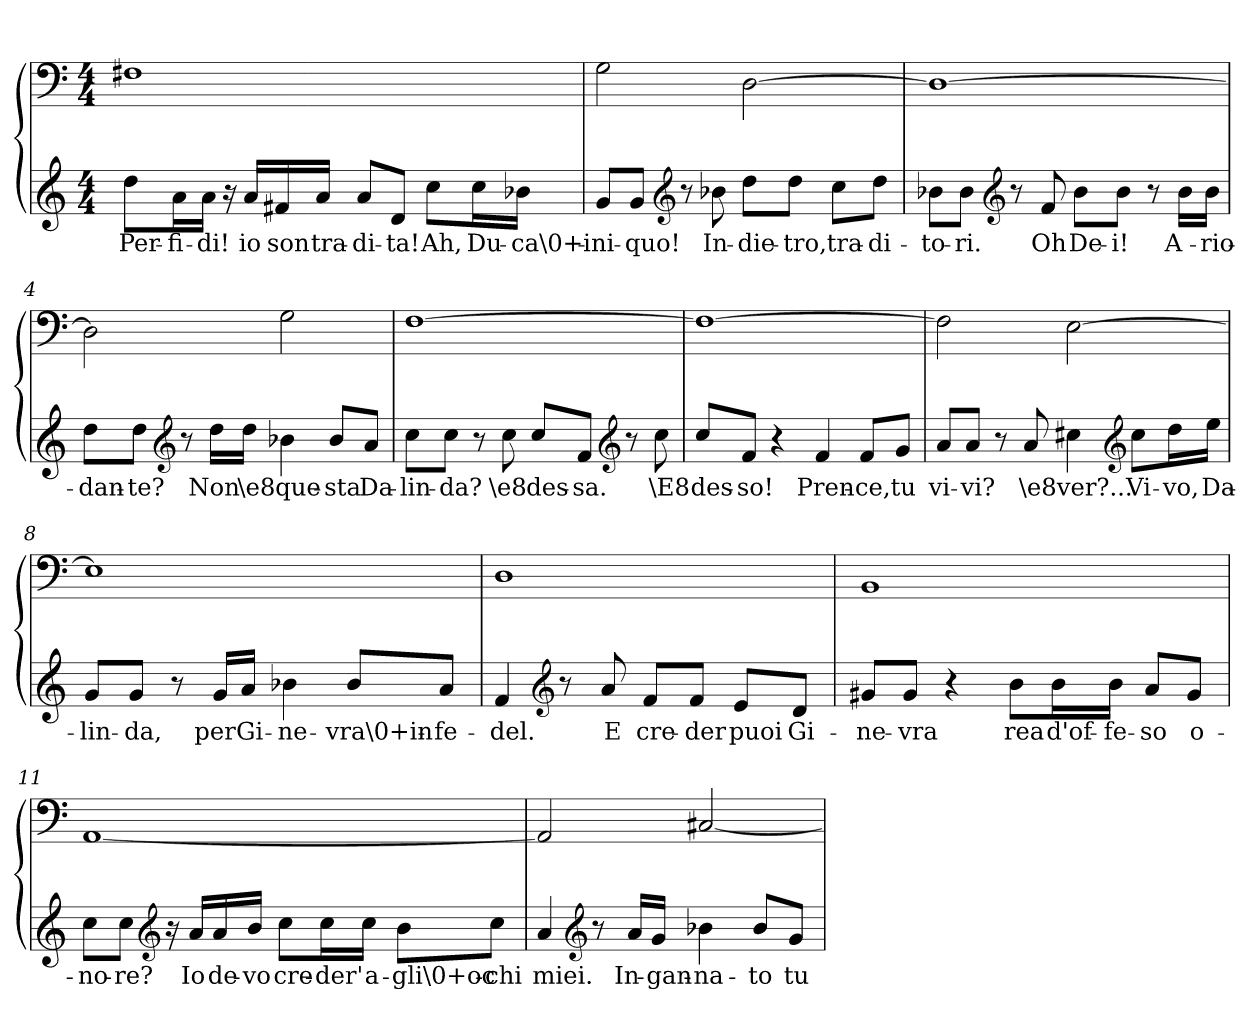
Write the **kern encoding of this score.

**kern	**text	**kern
*part1	*part1	*part1
*staff2	*staff2	*staff1
*clefG2	*	*clefF4
*k[]	*	*k[]
*C:	*	*C:
*M4/4	*	*M4/4
=1	=1	=1
8dd\L	Per-	1F#X\
16a\L	-fi-	.
16a\JJ	-di!	.
16r	.	.
16a/LL	io	.
16f#X/	son	.
16a/JJ	tra-	.
8a/L	-di-	.
8d/J	-ta!	.
8cc\L	Ah,	.
16cc\L	Du-	.
16b-X\JJ	-ca\0+i-	.
=2	=2	=2
8g/L	-ni-	2G\
8g/J	-quo!	.
*clefG2	*	*
8r	.	.
8b-X\	In-	.
8dd\L	-die-	[2D\
8dd\J	-tro,	.
8cc\L	tra-	.
8dd\J	-di-	.
=3	=3	=3
8b-X\L	-to-	1D\_
8b-\J	-ri.	.
*clefG2	*	*
8r	.	.
8f/	Oh	.
8b-\L	De-	.
8b-\J	-i!	.
8r	.	.
16b-\LL	A-	.
16b-\JJ	-rio-	.
=4	=4	=4
8dd\L	-dan-	2D\]
8dd\J	-te?	.
*clefG2	*	*
8r	.	.
16dd\LL	Non	.
16dd\JJ	\e8	.
4b-X\	que-	2G\
8b-/L	-sta	.
8a/J	Da-	.
=5	=5	=5
8cc\L	-lin-	[1F\
8cc\J	-da?	.
8r	.	.
8cc\	\e8	.
8cc/L	des-	.
8f/J	-sa.	.
*clefG2	*	*
8r	.	.
8cc\	\E8	.
=6	=6	=6
8cc/L	des-	1F\_
8f/J	-so!	.
4r	.	.
4f/	Pren-	.
8f/L	-ce,	.
8g/J	tu	.
=7	=7	=7
8a/L	vi-	2F\]
8a/J	-vi?	.
8r	.	.
8a/	\e8	.
4cc#X\	ver?...	[2E\
*clefG2	*	*
8cc#\L	Vi-	.
16dd\L	-vo,	.
16ee\JJ	Da-	.
=8	=8	=8
8g/L	-lin-	1E\]
8g/J	-da,	.
8r	.	.
16g/LL	per	.
16a/JJ	Gi-	.
4b-X\	-ne-	.
8b-/L	-vra\0+in-	.
8a/J	-fe-	.
=9	=9	=9
4f/	-del.	1D\
*clefG2	*	*
8r	.	.
8a/	E	.
8f/L	cre-	.
8f/J	-der	.
8e/L	puoi	.
8d/J	Gi-	.
=10	=10	=10
8g#X/L	-ne-	1BB/
8g#/J	-vra	.
4r	.	.
8b\L	rea	.
16b\L	d'of-	.
16b\JJ	-fe-	.
8a/L	-so	.
8g#/J	o-	.
=11	=11	=11
8cc\L	-no-	[1AA/
8cc\J	-re?	.
*clefG2	*	*
16r	.	.
16a/LL	Io	.
16a/	de-	.
16b/JJ	-vo	.
8cc\L	cre-	.
16cc\L	-der'	.
16cc\JJ	a-	.
8b\L	-gli\0+oc-	.
8cc\J	-chi	.
=12	=12	=12
4a/	miei.	2AA/]
*clefG2	*	*
8r	.	.
16a/LL	In-	.
16g/JJ	-gan-	.
4b-X\	-na-	[2C#X/
8b-/L	-to	.
8g/J	tu	.
=	=	=
*-	*-	*-
